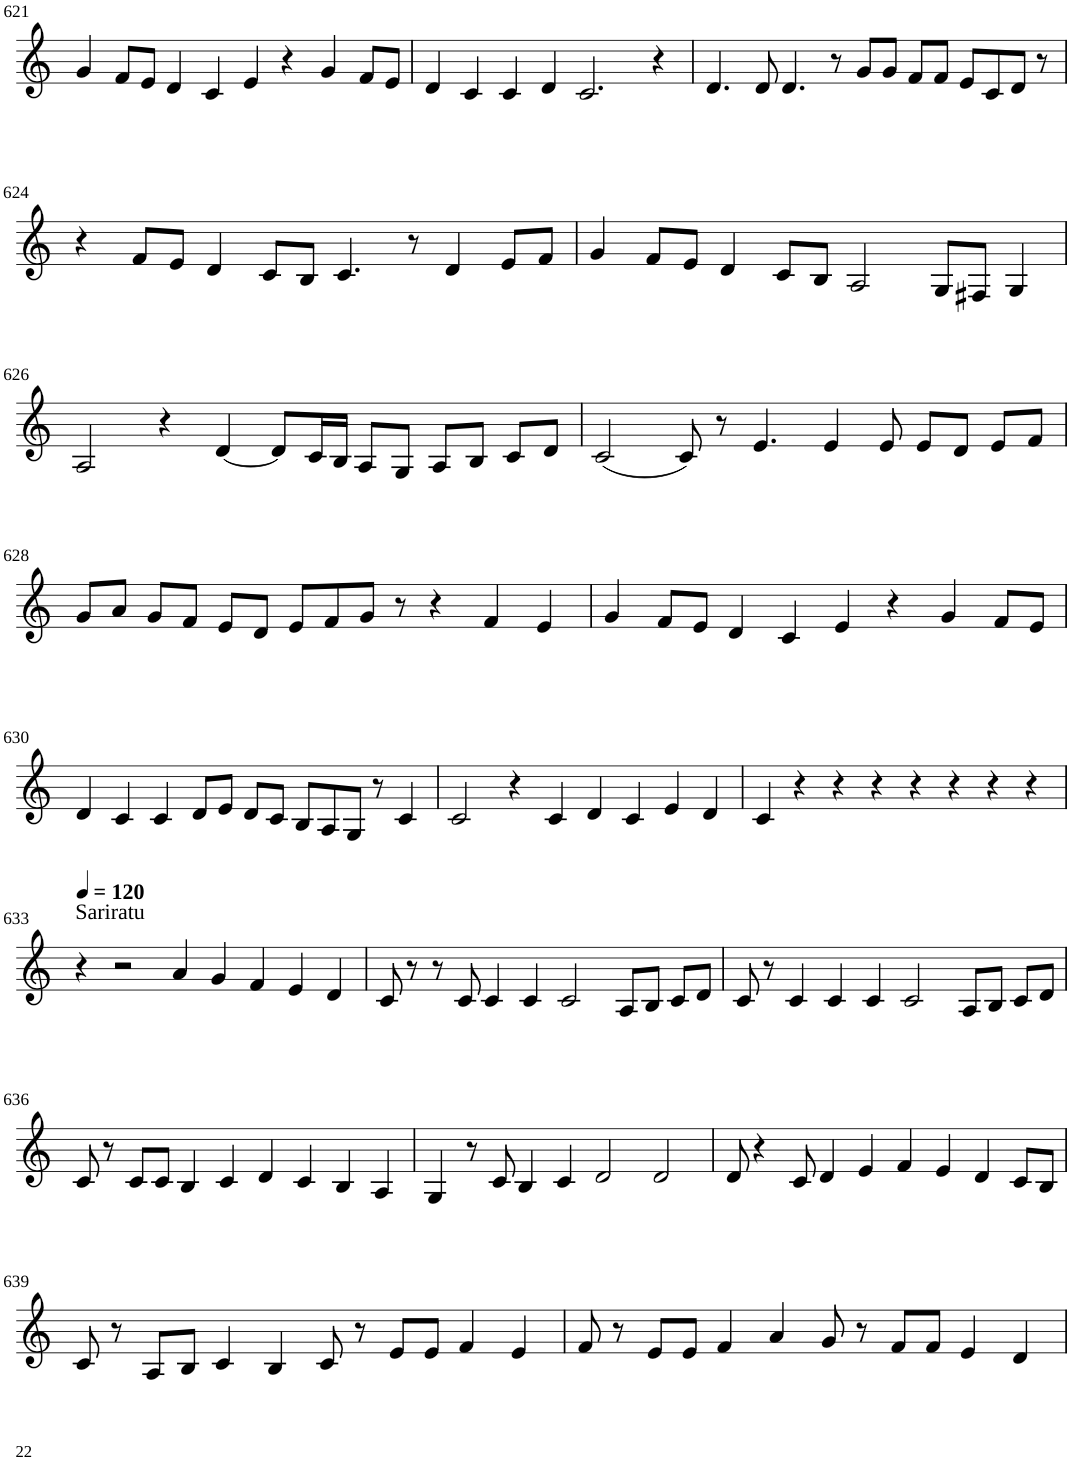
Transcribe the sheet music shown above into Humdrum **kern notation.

**kern
*part1
*staff1
*I"Violin
!!LO:PB:g=z
*clefG2
*k[]
*M8/4
=621
4g/
8f/L
8e/J
4d/
4c/
4e/
4r
4g/
8f/L
8e/J
=622
4d/
4c/
4c/
4d/
2.c/
4r
=623
4.d/
8d/
4.d/
8r
8g/L
8g/J
8f/L
8f/J
8e/L
8c/
8d/J
8r
!!LO:LB:g=z
=624
4r
8f/L
8e/J
4d/
8c/L
8B/J
4.c/
8r
4d/
8e/L
8f/J
=625
4g/
8f/L
8e/J
4d/
8c/L
8B/J
2A/
8G/L
8F#X/J
4G/
!!LO:LB:g=z
=626
2A/
4r
[4d/
8d/L]
16c/L
16B/JJ
8A/L
8G/J
8A/L
8B/J
8c/L
8d/J
=627
(2c/
8c/)
8r
4.e/
4e/
8e/
8e/L
8d/J
8e/L
8f/J
!!LO:LB:g=z
=628
8g/L
8a/J
8g/L
8f/J
8e/L
8d/J
8e/L
8f/
8g/J
8r
4r
4f/
4e/
=629
4g/
8f/L
8e/J
4d/
4c/
4e/
4r
4g/
8f/L
8e/J
!!LO:LB:g=z
=630
4d/
4c/
4c/
8d/L
8e/J
8d/L
8c/J
8B/L
8A/
8G/J
8r
4c/
=631
2c/
4r
4c/
4d/
4c/
4e/
4d/
=632
4c/
4r
4r
4r
4r
4r
4r
4r
!!LO:LB:g=z
=633
*MM120
!LO:TX:a:t=Sariratu
4r
2r
4a/
4g/
4f/
4e/
4d/
=634
8c/
8r
8r
8c/
4c/
4c/
2c/
8A/L
8B/J
8c/L
8d/J
=635
8c/
8r
4c/
4c/
4c/
2c/
8A/L
8B/J
8c/L
8d/J
!!LO:LB:g=z
=636
8c/
8r
8c/L
8c/J
4B/
4c/
4d/
4c/
4B/
4A/
=637
4G/
8r
8c/
4B/
4c/
2d/
2d/
=638
8d/
4r
8c/
4d/
4e/
4f/
4e/
4d/
8c/L
8B/J
!!LO:LB:g=z
=639
8c/
8r
8A/L
8B/J
4c/
4B/
8c/
8r
8e/L
8e/J
4f/
4e/
=640
8f/
8r
8e/L
8e/J
4f/
4a/
8g/
8r
8f/L
8f/J
4e/
4d/
=
*-
